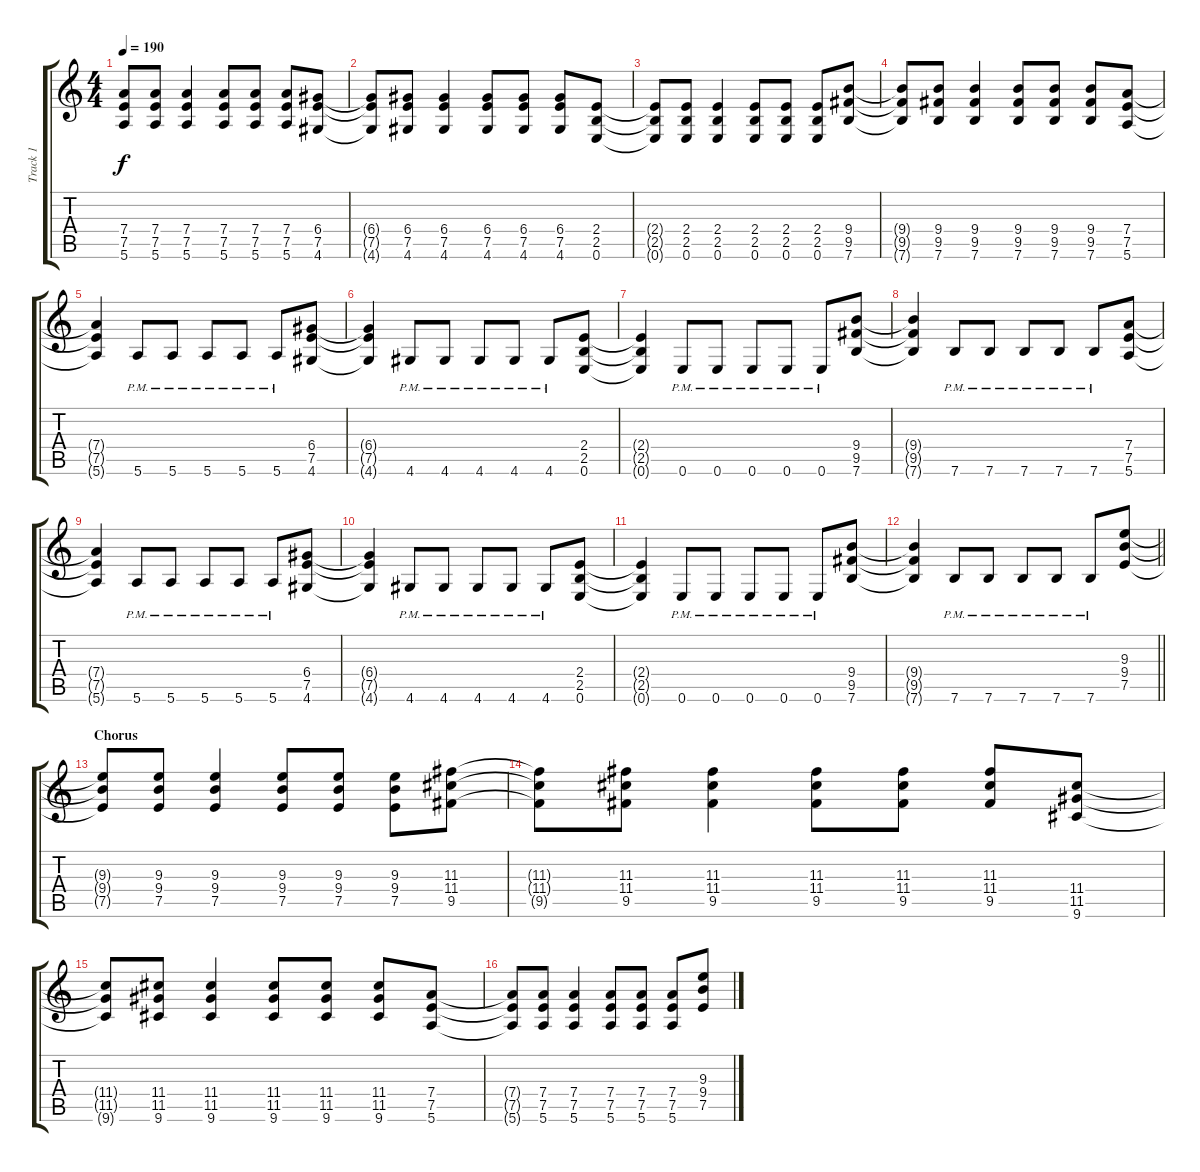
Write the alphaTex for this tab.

\track ("Track 1" "Track 1") {instrument distortionguitar}
\staff {score tabs}
\tuning (E4 B3 G3 D3 A2 E2) {hide}
\ts (4 4)
\tempo 190
\clef g2
\ks c
(7.4{t} 7.5{t} 5.6{t}).8{dy f} (7.4 7.5 5.6).8 (7.4 7.5 5.6).4 (7.4 7.5 5.6).8 (7.4 7.5 5.6).8 (7.4 7.5 5.6).8 (6.4 7.5 4.6).8 |
(6.4{t} 7.5{t} 4.6{t}).8 (6.4 7.5 4.6).8 (6.4 7.5 4.6).4 (6.4 7.5 4.6).8 (6.4 7.5 4.6).8 (6.4 7.5 4.6).8 (2.4 2.5 0.6).8 |
(2.4{t} 2.5{t} 0.6{t}).8 (2.4 2.5 0.6).8 (2.4 2.5 0.6).4 (2.4 2.5 0.6).8 (2.4 2.5 0.6).8 (2.4 2.5 0.6).8 (9.4 9.5 7.6).8 |
(9.4{t} 9.5{t} 7.6{t}).8 (9.4 9.5 7.6).8 (9.4 9.5 7.6).4 (9.4 9.5 7.6).8 (9.4 9.5 7.6).8 (9.4 9.5 7.6).8 (7.4 7.5 5.6).8 |
(7.4{t} 7.5{t} 5.6{t}).4 5.6{pm}.8 5.6{pm}.8 5.6{pm}.8 5.6{pm}.8 5.6{pm}.8 (6.4 7.5 4.6).8 |
(6.4{t} 7.5{t} 4.6{t}).4 4.6{pm}.8 4.6{pm}.8 4.6{pm}.8 4.6{pm}.8 4.6{pm}.8 (2.4 2.5 0.6).8 |
(2.4{t} 2.5{t} 0.6{t}).4 0.6{pm}.8 0.6{pm}.8 0.6{pm}.8 0.6{pm}.8 0.6{pm}.8 (9.4 9.5 7.6).8 |
(9.4{t} 9.5{t} 7.6{t}).4 7.6{pm}.8 7.6{pm}.8 7.6{pm}.8 7.6{pm}.8 7.6{pm}.8 (7.4 7.5 5.6).8 |
(7.4{t} 7.5{t} 5.6{t}).4 5.6{pm}.8 5.6{pm}.8 5.6{pm}.8 5.6{pm}.8 5.6{pm}.8 (6.4 7.5 4.6).8 |
(6.4{t} 7.5{t} 4.6{t}).4 4.6{pm}.8 4.6{pm}.8 4.6{pm}.8 4.6{pm}.8 4.6{pm}.8 (2.4 2.5 0.6).8 |
(2.4{t} 2.5{t} 0.6{t}).4 0.6{pm}.8 0.6{pm}.8 0.6{pm}.8 0.6{pm}.8 0.6{pm}.8 (9.4 9.5 7.6).8 |
\barLineRight lightlight
(9.4{t} 9.5{t} 7.6{t}).4 7.6{pm}.8 7.6{pm}.8 7.6{pm}.8 7.6{pm}.8 7.6{pm}.8 (9.3 9.4 7.5).8 |
\section ("" "Chorus")
(9.3{t} 9.4{t} 7.5{t}).8 (9.3 9.4 7.5).8 (9.3 9.4 7.5).4 (9.3 9.4 7.5).8 (9.3 9.4 7.5).8 (9.3 9.4 7.5).8 (11.3 11.4 9.5).8 |
(11.3{t} 11.4{t} 9.5{t}).8 (11.3 11.4 9.5).8 (11.3 11.4 9.5).4 (11.3 11.4 9.5).8 (11.3 11.4 9.5).8 (11.3 11.4 9.5).8 (11.4 11.5 9.6).8 |
(11.4{t} 11.5{t} 9.6{t}).8 (11.4 11.5 9.6).8 (11.4 11.5 9.6).4 (11.4 11.5 9.6).8 (11.4 11.5 9.6).8 (11.4 11.5 9.6).8 (7.4 7.5 5.6).8 |
(7.4{t} 7.5{t} 5.6{t}).8 (7.4 7.5 5.6).8 (7.4 7.5 5.6).4 (7.4 7.5 5.6).8 (7.4 7.5 5.6).8 (7.4 7.5 5.6).8 (9.3 9.4 7.5).8
